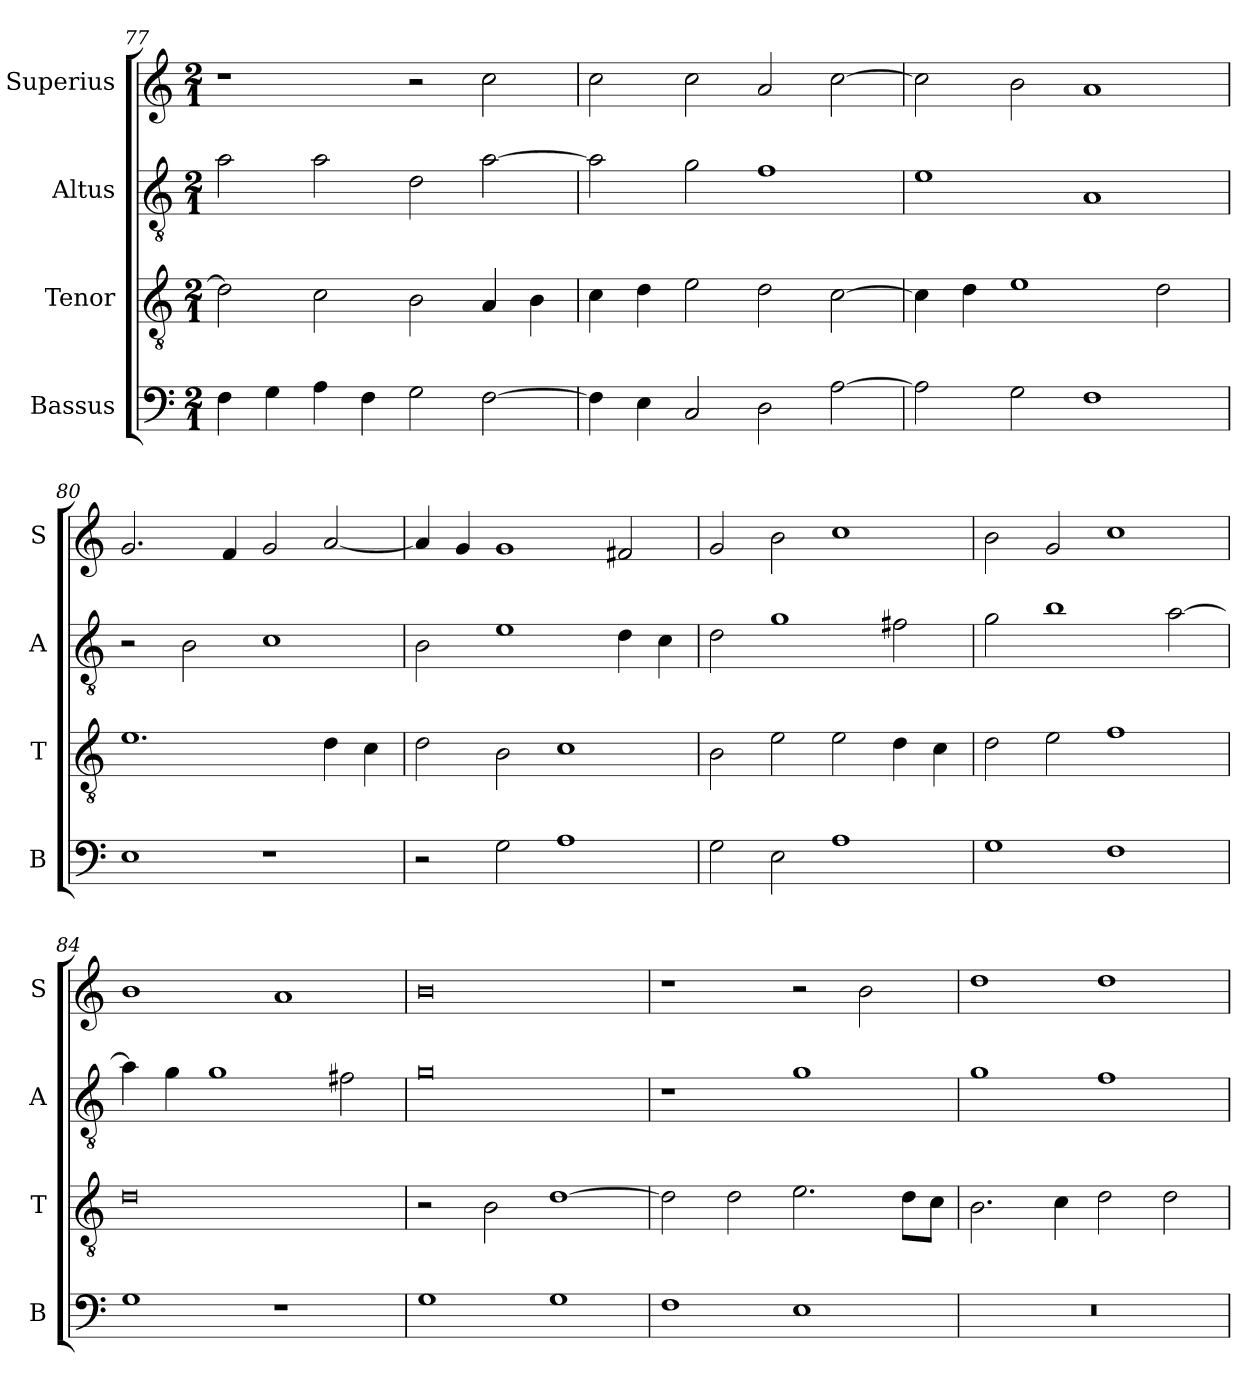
**kern	**kern	**kern	**kern
*part4	*part3	*part2	*part1
*staff4	*staff3	*staff2	*staff1
*I"Bassus	*I"Tenor	*I"Altus	*I"Superius
*I'B	*I'T	*I'A	*I'S
*clefF4	*clefGv2	*clefGv2	*clefG2
*k[]	*k[]	*k[]	*k[]
*C:	*C:	*C:	*C:
*M2/1	*M2/1	*M2/1	*M2/1
=77	=77	=77	=77
4F	2d]	2a	1r
4G	.	.	.
4A	2c	2a	.
4F	.	.	.
2G	2B	2d	2r
[2F	4A	[2a	2cc
.	4B	.	.
=78	=78	=78	=78
4F]	4c	2a]	2cc
4E	4d	.	.
2C	2e	2g	2cc
2D	2d	1f	2a
[2A	[2c	.	[2cc
=79	=79	=79	=79
2A]	4c]	1e	2cc]
.	4d	.	.
2G	1e	.	2b
1F	.	1A	1a
.	2d	.	.
=80	=80	=80	=80
1E	1.e	2r	2.g
.	.	2B	.
.	.	.	4f
1r	.	1c	2g
.	4d	.	[2a
.	4c	.	.
=81	=81	=81	=81
2r	2d	2B	4a]
.	.	.	4g
2G	2B	1e	1g
1A	1c	.	.
.	.	4d	2f#X
.	.	4c	.
=82	=82	=82	=82
2G	2B	2d	2g
2E	2e	1g	2b
1A	2e	.	1cc
.	4d	2f#X	.
.	4c	.	.
=83	=83	=83	=83
1G	2d	2g	2b
.	2e	1b	2g
1F	1f	.	1cc
.	.	[2a	.
=84	=84	=84	=84
1G	0d	4a]	1b
.	.	4g	.
.	.	1g	.
1r	.	.	1a
.	.	2f#X	.
=85	=85	=85	=85
1G	2r	0g	0b
.	2B	.	.
1G	[1d	.	.
=86	=86	=86	=86
1F	2d]	1r	1r
.	2d	.	.
1E	2.e	1g	2r
.	.	.	2b
.	8dL	.	.
.	8cJ	.	.
=87	=87	=87	=87
0r	2.B	1g	1dd
.	4c	.	.
.	2d	1f	1dd
.	2d	.	.
=	=	=	=
*-	*-	*-	*-
